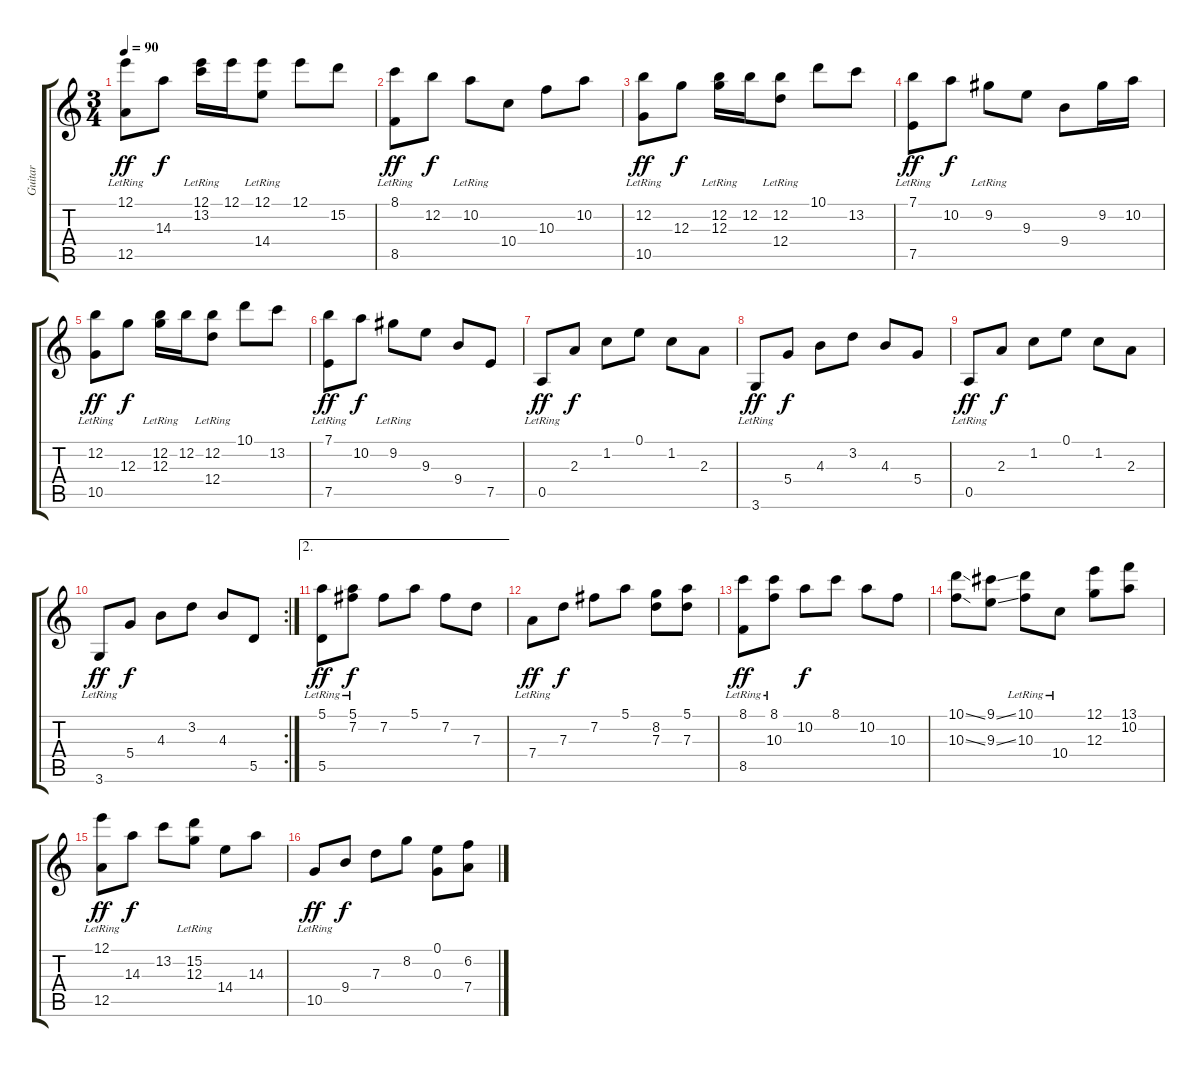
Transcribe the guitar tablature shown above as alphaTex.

\track ("Guitar" "Guitar") {instrument acousticguitarnylon}
\staff {score tabs}
\tuning (E4 B3 G3 D3 A2 E2) {hide}
\ts (3 4)
\tempo 90
\clef g2
\ks c
(12.1{lr} 12.5{lr}).8{dy ff} 14.3.8{dy f} (12.1 13.2{lr}).16 12.1.16 (12.1 14.4{lr}).8 12.1.8 15.2.8 |
(8.1 8.5{lr}).8{dy ff} 12.2.8{dy f} 10.2{lr}.8 10.4.8 10.3.8 10.2.8 |
(12.2{lr} 10.5{lr}).8{dy ff} 12.3.8{dy f} (12.2 12.3{lr}).16 12.2.16 (12.2 12.4{lr}).8 10.1.8 13.2.8 |
(7.1 7.5{lr}).8{dy ff} 10.2.8{dy f} 9.2{lr}.8 9.3.8 9.4.8 9.2.16 10.2.16 |
(12.2{lr} 10.5{lr}).8{dy ff} 12.3.8{dy f} (12.2 12.3{lr}).16 12.2.16 (12.2 12.4{lr}).8 10.1.8 13.2.8 |
(7.1 7.5{lr}).8{dy ff} 10.2.8{dy f} 9.2{lr}.8 9.3.8 9.4.8 7.5.8 |
0.5{lr}.8{dy ff} 2.3.8{dy f} 1.2.8 0.1.8 1.2.8 2.3.8 |
3.6{lr}.8{dy ff} 5.4.8{dy f} 4.3.8 3.2.8 4.3.8 5.4.8 |
0.5{lr}.8{dy ff} 2.3.8{dy f} 1.2.8 0.1.8 1.2.8 2.3.8 |
\rc 2
3.6{lr}.8{dy ff} 5.4.8{dy f} 4.3.8 3.2.8 4.3.8 5.5.8 |
\ae 2
(5.1 5.5{lr}).8{dy ff} (5.1{lr} 7.2).8{dy f} 7.2.8 5.1.8 7.2.8 7.3.8 |
7.4{lr}.8{dy ff} 7.3.8{dy f} 7.2.8 5.1.8 (8.2 7.3).8 (5.1 7.3).8 |
(8.1 8.5{lr}).8{dy ff} (8.1{lr} 10.3{lr}).8 10.2.8{dy f} 8.1.8 10.2.8 10.3.8 |
(10.1{ss} 10.3{ss}).8 (9.1{ss} 9.3{ss}).8 (10.1{lr} 10.3{lr}).8 10.4{lr}.8 (12.1 12.3).8 (13.1 10.2).8 |
(12.1{lr} 12.5{lr}).8{dy ff} 14.3.8{dy f} 13.2.8 (15.2{lr} 12.3{lr}).8 14.4.8 14.3.8 |
10.5{lr}.8{dy ff} 9.4.8{dy f} 7.3.8 8.2.8 (0.1 0.3).8 (6.2 7.4).8
